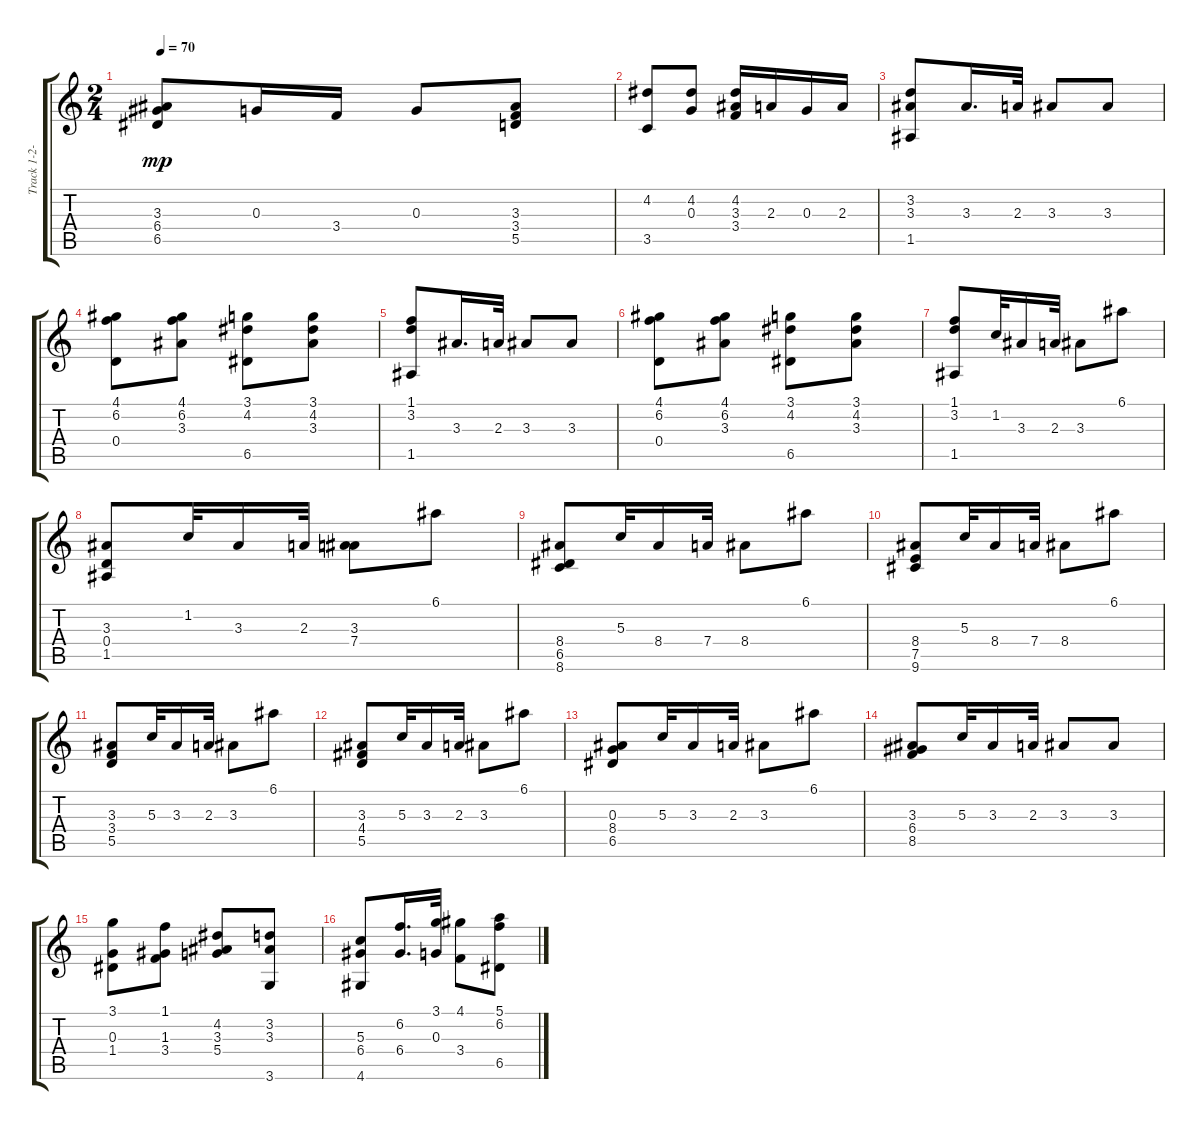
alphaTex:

\track ("Track 1-2-3" "Track 1-2-") {instrument acousticguitarnylon}
\staff {score tabs}
\tuning (E4 B3 G3 D3 A2 E2) {hide}
\ts (2 4)
\tempo 70
\clef g2
\ks c
(3.3 6.4 6.5).8{dy mp} 0.3.16 3.4.16 0.3.8 (3.3 3.4 5.5).8 |
(4.2 3.5).8 (4.2 0.3).8 (4.2 3.3 3.4).16 2.3.16 0.3.16 2.3.16 |
(3.2 3.3 1.5).8 3.3.16{d} 2.3.32 3.3.8 3.3.8 |
(4.1 6.2 0.4).8 (4.1 6.2 3.3).8 (3.1 4.2 6.5).8 (3.1 4.2 3.3).8 |
(1.1 3.2 1.5).8 3.3.16{d} 2.3.32 3.3.8 3.3.8 |
(4.1 6.2 0.4).8 (4.1 6.2 3.3).8 (3.1 4.2 6.5).8 (3.1 4.2 3.3).8 |
(1.1 3.2 1.5).8 1.2.32 3.3.16 2.3.32 3.3.8 6.1.8 |
(3.3 0.4 1.5).8 1.2.32 3.3.16 2.3.32 (3.3 7.4).8 6.1.8 |
(8.4 6.5 8.6).8 5.3.32 8.4.16 7.4.32 8.4.8 6.1.8 |
(8.4 7.5 9.6).8 5.3.32 8.4.16 7.4.32 8.4.8 6.1.8 |
(3.3 3.4 5.5).8 5.3.32 3.3.16 2.3.32 3.3.8 6.1.8 |
(3.3 4.4 5.5).8 5.3.32 3.3.16 2.3.32 3.3.8 6.1.8 |
(0.3 8.4 6.5).8 5.3.32 3.3.16 2.3.32 3.3.8 6.1.8 |
(3.3 6.4 8.5).8 5.3.32 3.3.16 2.3.32 3.3.8 3.3.8 |
(3.1 0.3 1.4).8 (1.1 1.3 3.4).8 (4.2 3.3 5.4).8 (3.2 3.3 3.6).8 |
(5.3 6.4 4.6).8 (6.2 6.4).16{d} (3.1 0.3).32 (4.1 3.4).8 (5.1 6.2 6.5).8
